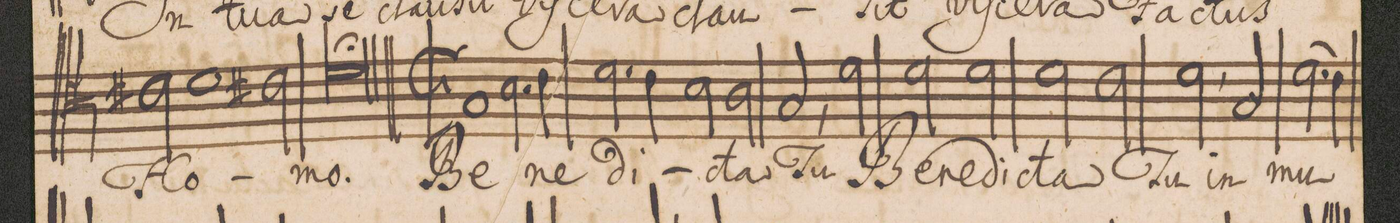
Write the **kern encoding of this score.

**kern	**text
*I"Tenore.	*
*clefC4	*
*k[b-]	*
*met(C|)	*
*M2/1	*
=56-	=56-
2c#X\	Ho-
1d\	.
2c#X\	.
=57-	=57-
00d\;	-mo.
=58||-	=58||-
*M2/1	*
*met(C|)	*
*mmet(c|)	*
1G/	Be-
2.B-\	-ne-
4cny\	.
=59-	=59-
2.d\	-di-
4c\	.
2B-\	.
2A\	-cta
=60-	=60-
2G,/	Tu
2d\	Be-
2d\	-ne-
2d\	-di-
=61-	=61-
2d\	-cta
2c\	Tu
2d,\	.
2G/	in
=62-	=62-
(2.d\	mu-
4c\)	.
*-	*-
